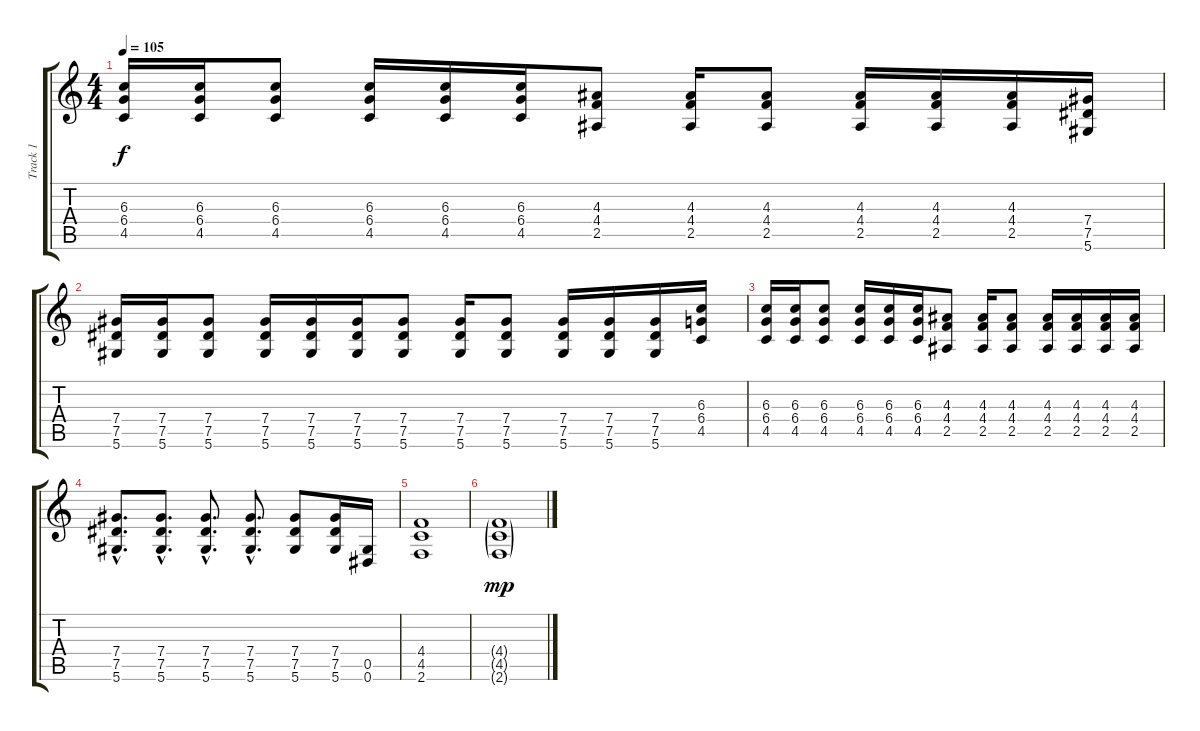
\track ("Track 1" "Track 1") {instrument distortionguitar}
\staff {score tabs}
\tuning (Eb4 Bb3 Gb3 Db3 Ab2 Eb2) {hide}
\ts (4 4)
\tempo 105
\clef g2
\ks c
(6.3 6.4 4.5).16{dy f} (6.3 6.4 4.5).16 (6.3 6.4 4.5).8 (6.3 6.4 4.5).16 (6.3 6.4 4.5).16 (6.3 6.4 4.5).16 (4.3 4.4 2.5).8 (4.3 4.4 2.5).16 (4.3 4.4 2.5).8 (4.3 4.4 2.5).16 (4.3 4.4 2.5).16 (4.3 4.4 2.5).16 (7.4 7.5 5.6).16 |
(7.4 7.5 5.6).16 (7.4 7.5 5.6).16 (7.4 7.5 5.6).8 (7.4 7.5 5.6).16 (7.4 7.5 5.6).16 (7.4 7.5 5.6).16 (7.4 7.5 5.6).8 (7.4 7.5 5.6).16 (7.4 7.5 5.6).8 (7.4 7.5 5.6).16 (7.4 7.5 5.6).16 (7.4 7.5 5.6).16 (6.3 6.4 4.5).16 |
(6.3 6.4 4.5).16 (6.3 6.4 4.5).16 (6.3 6.4 4.5).8 (6.3 6.4 4.5).16 (6.3 6.4 4.5).16 (6.3 6.4 4.5).16 (4.3 4.4 2.5).8 (4.3 4.4 2.5).16 (4.3 4.4 2.5).8 (4.3 4.4 2.5).16 (4.3 4.4 2.5).16 (4.3 4.4 2.5).16 (4.3 4.4 2.5).16 |
(7.4{hac} 7.5{hac} 5.6{hac}).8{d} (7.4{hac} 7.5{hac} 5.6{hac}).8{d} (7.4{hac} 7.5{hac} 5.6{hac}).8{d} (7.4{hac} 7.5{hac} 5.6{hac}).8{d} (7.4 7.5 5.6).8 (7.4 7.5 5.6).16 (0.5 0.6).16 |
(4.4 4.5 2.6).1 |
(4.4{g} 4.5{g} 2.6{g}).1{dy mp}
